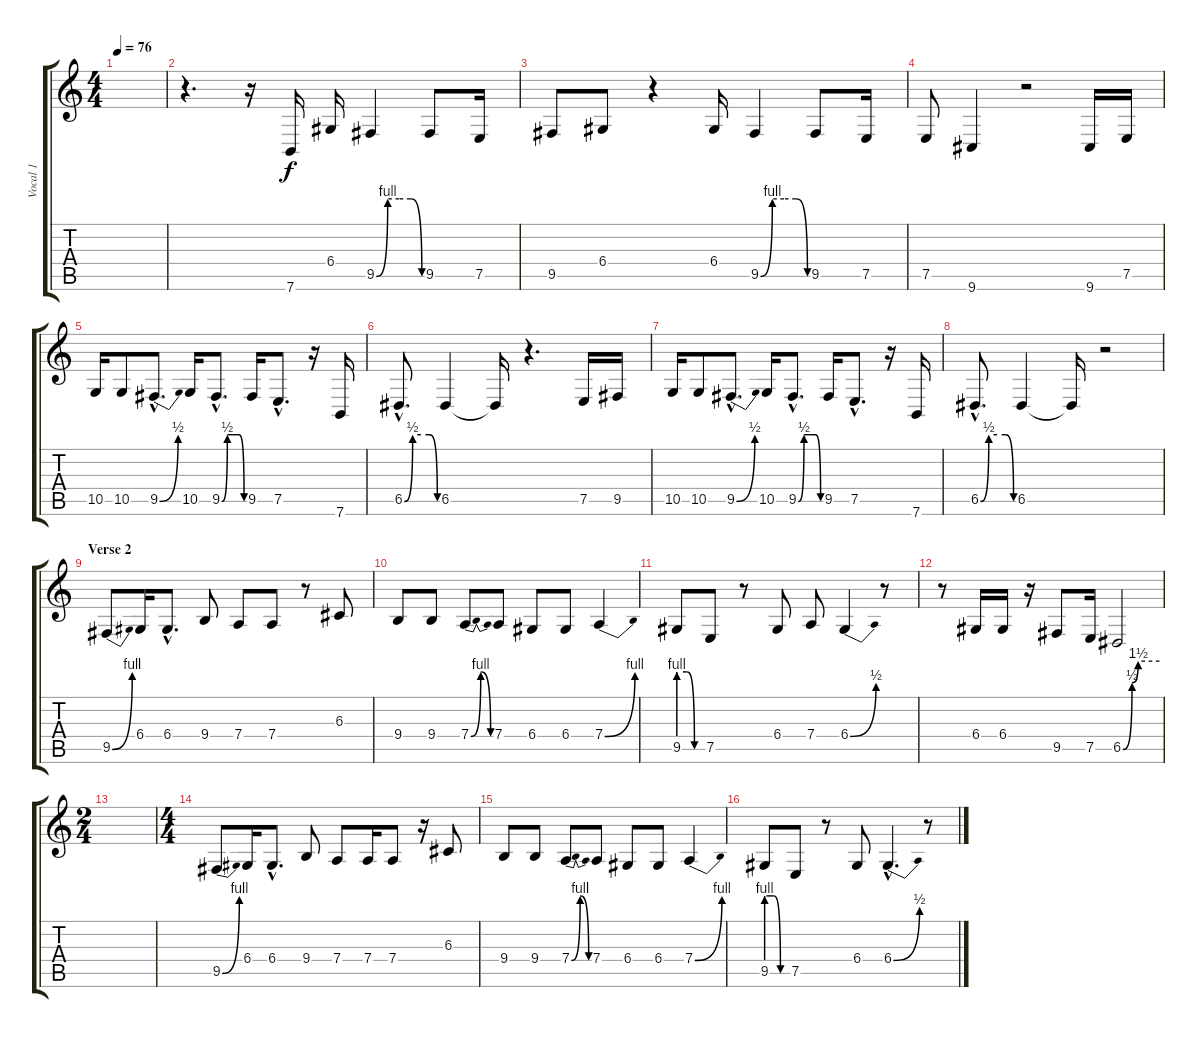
\track ("Vocal 1" "Vocal 1") {instrument lead6voice}
\staff {score tabs}
\tuning (E4 B3 G3 D3 A2 E2) {hide}
\ts (4 4)
\tempo 76
\clef g2
\ks c
|
r.4{d} r.16 7.6.16 6.4.16 9.5{be (custom 0 0 15 4 30 4 45 4 60 0)}.4 9.5.8 7.5.16 |
9.5.8 6.4.8 r.4 6.4.16 9.5{be (custom 0 0 15 4 30 4 45 4 60 0)}.4 9.5.8 7.5.16 |
7.5.8 9.6.4 r.2 9.6.16 7.5.16 |
10.5.16 10.5.8 9.5{be (bend 0 0 60 2) hac}.8{d} 10.5.16 9.5{be (custom 0 0 15 2 30 2 45 2 60 0) hac}.8{d} 9.5.16 7.5{hac}.8{d} r.16 7.6.16 |
6.5{be (custom 0 0 15 2 30 2 45 2 60 0) hac}.8{d} 6.5.4 6.5{t}.16 r.4{d} 7.5.16 9.5.16 |
10.5.16 10.5.8 9.5{be (bend 0 0 60 2) hac}.8{d} 10.5.16 9.5{be (custom 0 0 15 2 30 2 45 2 60 0) hac}.8{d} 9.5.16 7.5{hac}.8{d} r.16 7.6.16 |
6.5{be (custom 0 0 15 2 30 2 45 2 60 0) hac}.8{d} 6.5.4 6.5{t}.16 r.2 |
\section ("" "Verse 2")
9.5{be (bend 0 0 60 4)}.8 6.4.16 6.4{hac}.8{d} 9.4.8 7.4.8 7.4.8 r.8 6.3.8 |
9.4.8 9.4.8 7.4{be (bendrelease 0 0 15 4 30 4 60 0)}.8 7.4.8 6.4.8 6.4.8 7.4{be (bend 0 0 60 4)}.4 |
9.5{be (custom 0 4 20 4 40 0 60 0)}.8 7.5.8 r.8 6.4.8 7.4.8 6.4{be (bend 0 0 60 2)}.4 r.8 |
r.8 6.4.16 6.4.16 r.16 9.5.8 7.5.16 6.5{be (custom 0 0 15 2 25 6 60 6)}.2 |
\ts (2 4)
|
\ts (4 4)
9.5{be (bend 0 0 60 4)}.8 6.4.16 6.4{hac}.8{d} 9.4.8 7.4.8 7.4.16 7.4.8 r.16 6.3.8 |
9.4.8 9.4.8 7.4{be (bendrelease 0 0 15 4 30 4 60 0)}.8 7.4.8 6.4.8 6.4.8 7.4{be (bend 0 0 60 4)}.4 |
9.5{be (custom 0 4 20 4 40 0 60 0)}.8 7.5.8 r.8 6.4.8 6.4{be (bend 0 0 60 2) hac}.4{d} r.8
